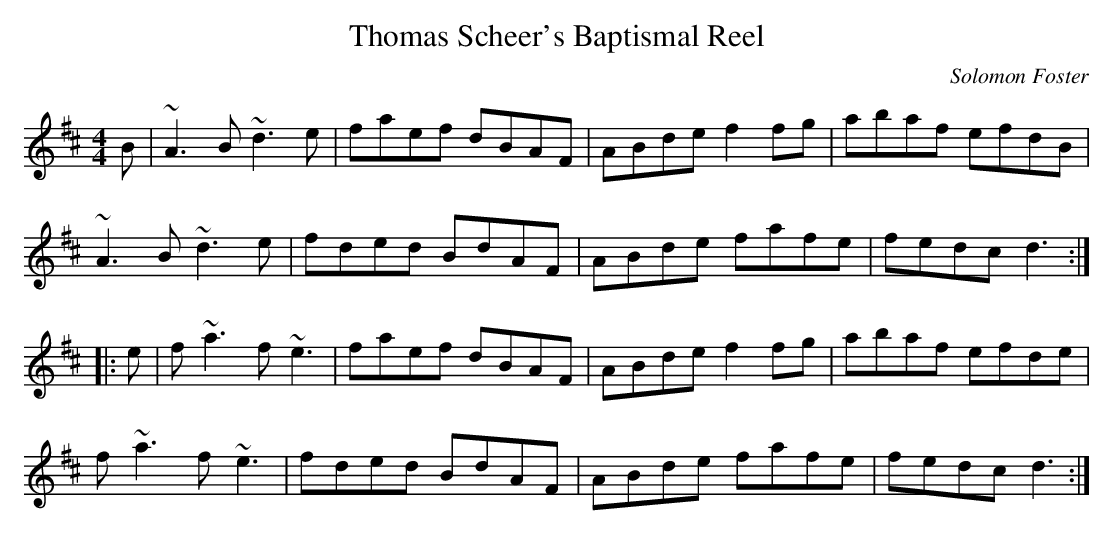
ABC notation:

X:1
T:Thomas Scheer's Baptismal Reel
M:4/4
L:1/8
C:Solomon Foster
K:D
B|~A3B ~d3e|faef dBAF|ABde f2fg|abaf efdB|
~A3B ~d3e|fded BdAF|ABde fafe|fedc d3::
e|f~a3 f~e3|faef dBAF|ABde f2fg|abaf efde|
f~a3 f~e3|fded BdAF|ABde fafe|fedc d3:|
